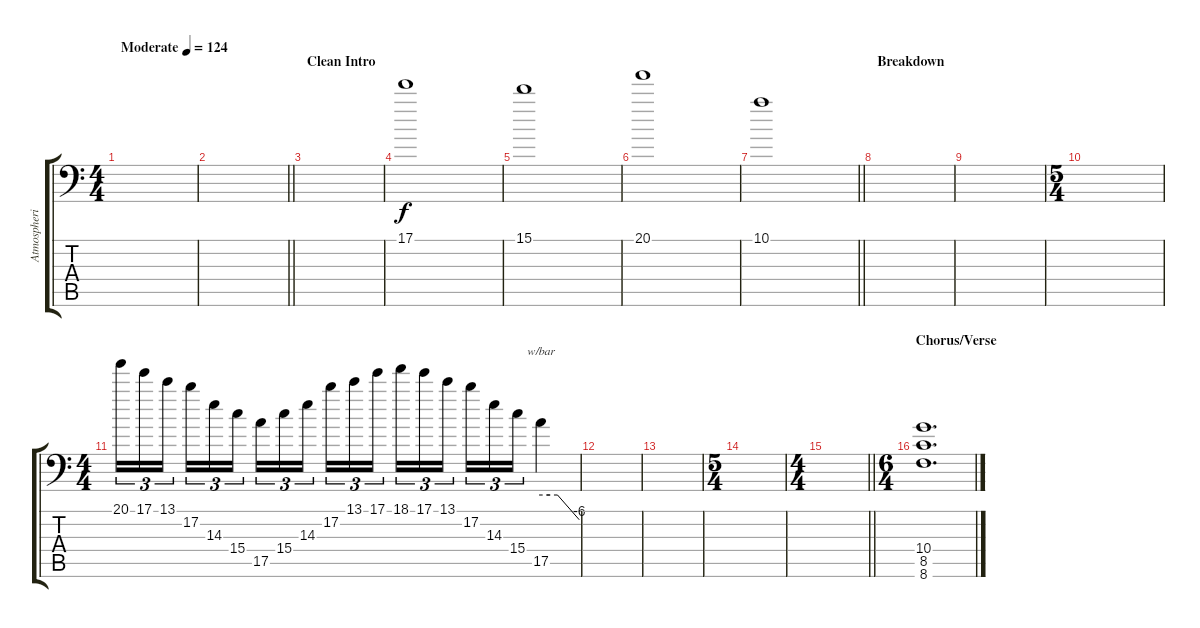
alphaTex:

\track ("Atmospherics 1" "Atmospheri") {instrument distortionguitar}
\staff {score tabs}
\tuning (B3 Gb3 D3 A2 E2 A1) {hide}
\ts (4 4)
\tempo (124 "Moderate")
\clef f4
\ks c
|
\barLineRight lightlight
|
\section ("" "Clean Intro")
|
17.1.1{volume 6 instrument electricguitarjazz} |
15.1.1 |
20.1.1 |
\barLineRight lightlight
10.1.1 |
\section ("" "Breakdown")
|
|
\ts (5 4)
|
\ts (4 4)
20.1.16{tu (3 2) volume 13 instrument overdrivenguitar} 17.1.16{tu (3 2)} 13.1.16{tu (3 2) beam splitsecondary} 17.2.16{tu (3 2)} 14.3.16{tu (3 2)} 15.4.16{tu (3 2)} 17.5.16{tu (3 2)} 15.4.16{tu (3 2)} 14.3.16{tu (3 2) beam splitsecondary} 17.2.16{tu (3 2)} 13.1.16{tu (3 2)} 17.1.16{tu (3 2)} 18.1.16{tu (3 2)} 17.1.16{tu (3 2)} 13.1.16{tu (3 2) beam splitsecondary} 17.2.16{tu (3 2)} 14.3.16{tu (3 2)} 15.4.16{tu (3 2)} 17.5.4{tbe (custom default 0 0 14 0 26 0 60 -24)} |
|
|
\ts (5 4)
|
\ts (4 4)
\barLineRight lightlight
|
\ts (6 4)
\section ("" "Chorus/Verse")
(10.4 8.5 8.6).1{d instrument stringensemble1}
